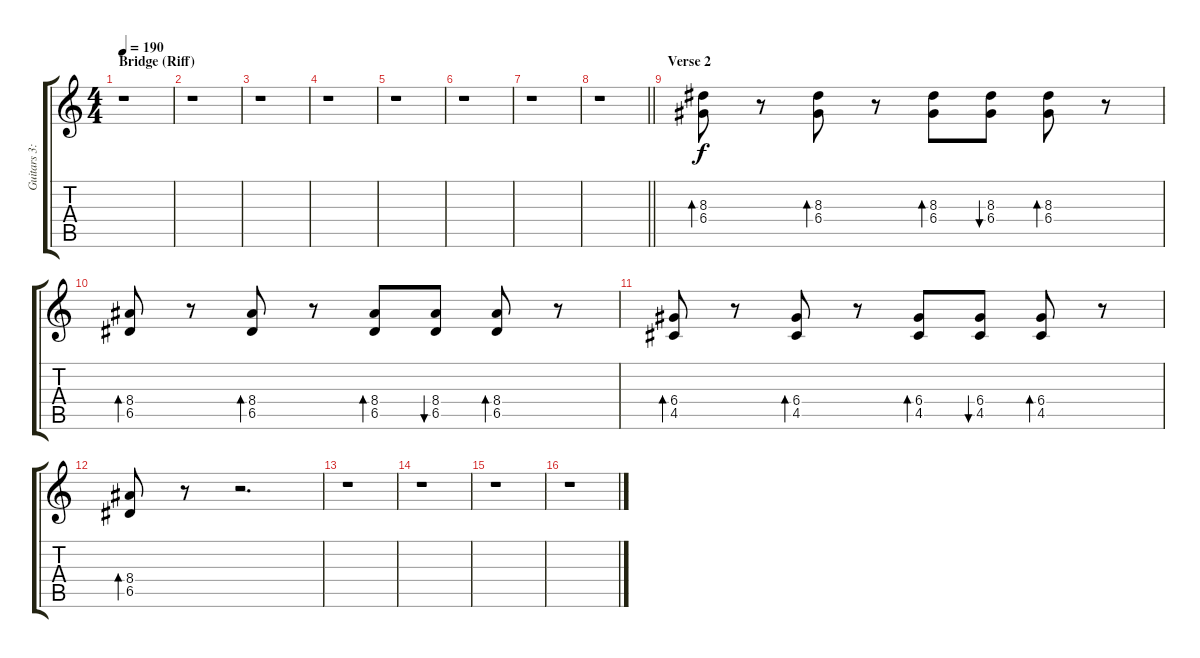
\track ("Guitars 3: (Left-Pan{Acoustic})" "Guitars 3:") {instrument acousticguitarsteel}
\staff {score tabs}
\tuning (E4 B3 G3 D3 A2 E2) {hide}
\ts (4 4)
\section ("" "Bridge (Riff)")
\tempo 190
\clef g2
\ks c
r.1{dy f} |
r.1 |
r.1 |
r.1 |
r.1 |
r.1 |
r.1 |
\barLineRight lightlight
r.1 |
\section ("" "Verse 2")
(8.3 6.4).8{bd 60} r.8 (8.3 6.4).8{bd 60} r.8 (8.3 6.4).8{bd 60} (8.3 6.4).8{bu 60} (8.3 6.4).8{bd 60} r.8 |
(8.4 6.5).8{bd 60} r.8 (8.4 6.5).8{bd 60} r.8 (8.4 6.5).8{bd 60} (8.4 6.5).8{bu 60} (8.4 6.5).8{bd 60} r.8 |
(6.4 4.5).8{bd 60} r.8 (6.4 4.5).8{bd 60} r.8 (6.4 4.5).8{bd 60} (6.4 4.5).8{bu 60} (6.4 4.5).8{bd 60} r.8 |
(8.4 6.5).8{bd 60} r.8 r.2{d} |
r.1 |
r.1 |
r.1 |
r.1
